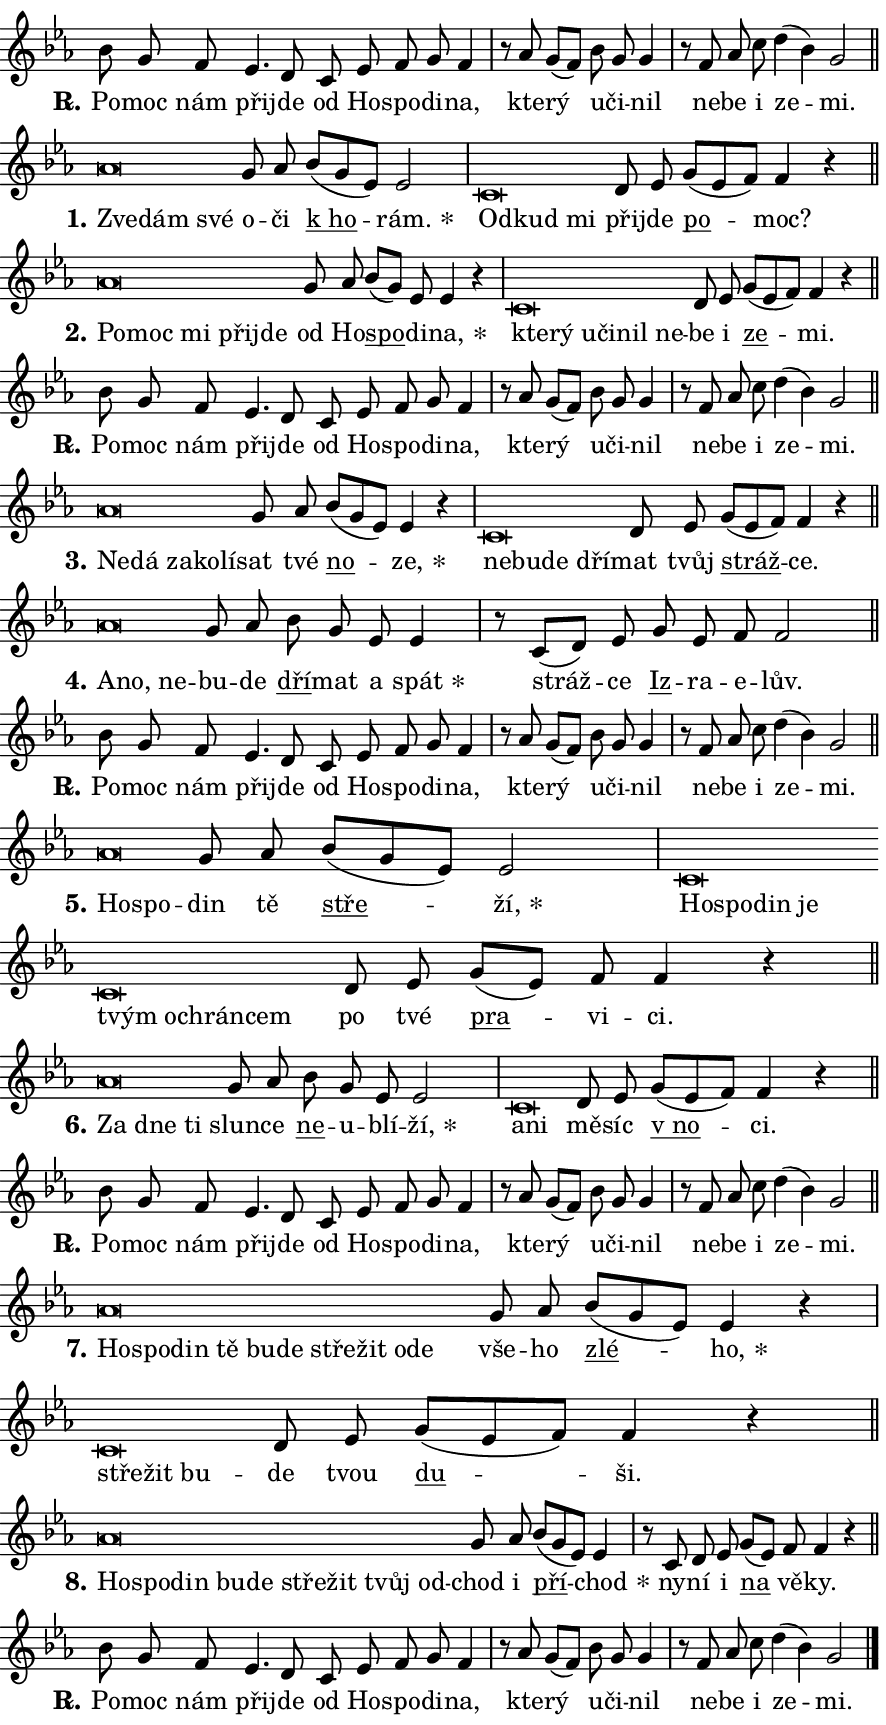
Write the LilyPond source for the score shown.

\version "2.24.0"
\header { tagline = "" }
\paper {
  indent = 0\cm
  top-margin = 0\cm
  right-margin = 0.13\cm % to fit lyric hyphens
  bottom-margin = 0\cm
  left-margin = 0\cm
  paper-width = 15\cm
  page-breaking = #ly:one-page-breaking
  system-system-spacing.basic-distance = #11
  score-system-spacing.basic-distance = #11
  ragged-last = ##f
}


%% Author: Thomas Morley
%% https://lists.gnu.org/archive/html/lilypond-user/2020-05/msg00002.html
#(define (line-position grob)
"Returns position of @var[grob} in current system:
   @code{'start}, if at first time-step
   @code{'end}, if at last time-step
   @code{'middle} otherwise
"
  (let* ((col (ly:item-get-column grob))
         (ln (ly:grob-object col 'left-neighbor))
         (rn (ly:grob-object col 'right-neighbor))
         (col-to-check-left (if (ly:grob? ln) ln col))
         (col-to-check-right (if (ly:grob? rn) rn col))
         (break-dir-left
           (and
             (ly:grob-property col-to-check-left 'non-musical #f)
             (ly:item-break-dir col-to-check-left)))
         (break-dir-right
           (and
             (ly:grob-property col-to-check-right 'non-musical #f)
             (ly:item-break-dir col-to-check-right))))
        (cond ((eqv? 1 break-dir-left) 'start)
              ((eqv? -1 break-dir-right) 'end)
              (else 'middle))))

#(define (tranparent-at-line-position vctor)
  (lambda (grob)
  "Relying on @code{line-position} select the relevant enry from @var{vctor}.
Used to determine transparency,"
    (case (line-position grob)
      ((end) (not (vector-ref vctor 0)))
      ((middle) (not (vector-ref vctor 1)))
      ((start) (not (vector-ref vctor 2))))))

noteHeadBreakVisibility =
#(define-music-function (break-visibility)(vector?)
"Makes @code{NoteHead}s transparent relying on @var{break-visibility}"
#{
  \override NoteHead.transparent =
    #(tranparent-at-line-position break-visibility)
#})

#(define delete-ledgers-for-transparent-note-heads
  (lambda (grob)
    "Reads whether a @code{NoteHead} is transparent.
If so this @code{NoteHead} is removed from @code{'note-heads} from
@var{grob}, which is supposed to be @code{LedgerLineSpanner}.
As a result ledgers are not printed for this @code{NoteHead}"
    (let* ((nhds-array (ly:grob-object grob 'note-heads))
           (nhds-list
             (if (ly:grob-array? nhds-array)
                 (ly:grob-array->list nhds-array)
                 '()))
           ;; Relies on the transparent-property being done before
           ;; Staff.LedgerLineSpanner.after-line-breaking is executed.
           ;; This is fragile ...
           (to-keep
             (remove
               (lambda (nhd)
                 (ly:grob-property nhd 'transparent #f))
               nhds-list)))
      ;; TODO find a better method to iterate over grob-arrays, similiar
      ;; to filter/remove etc for lists
      ;; For now rebuilt from scratch
      (set! (ly:grob-object grob 'note-heads)  '())
      (for-each
        (lambda (nhd)
          (ly:pointer-group-interface::add-grob grob 'note-heads nhd))
        to-keep))))

squashNotes = {
  \override NoteHead.X-extent = #'(-0.2 . 0.2)
  \override NoteHead.Y-extent = #'(-0.75 . 0)
  \override NoteHead.stencil =
    #(lambda (grob)
       (let ((pos (ly:grob-property grob 'staff-position)))
         (begin
           (if (< pos -7) (display "ERROR: Lower brevis then expected\n") (display ""))
           (if (<= pos -6) ly:text-interface::print ly:note-head::print))))
}
unSquashNotes = {
  \revert NoteHead.X-extent
  \revert NoteHead.Y-extent
  \revert NoteHead.stencil
}

hideNotes = \noteHeadBreakVisibility #begin-of-line-visible
unHideNotes = \noteHeadBreakVisibility #all-visible

% work-around for resetting accidentals
% https://lilypond.org/doc/v2.23/Documentation/notation/displaying-rhythms#unmetered-music
cadenzaMeasure = {
  \cadenzaOff
  \partial 1024 s1024
  \cadenzaOn
}

#(define-markup-command (accent layout props text) (markup?)
  "Underline accented syllable"
  (interpret-markup layout props
    #{\markup \override #'(offset . 4.3) \underline { #text }#}))

responsum = \markup \concat {
  "R" \hspace #-1.05 \path #0.1 #'((moveto 0 0.07) (lineto 0.9 0.8)) \hspace #0.05 "."
}

spaceSize = #0.6828661417322834 % exact space size for TeX Gyre Schola

\layout {
  \context {
    \Staff
    \remove "Time_signature_engraver"
    \override LedgerLineSpanner.after-line-breaking = #delete-ledgers-for-transparent-note-heads
  }
  \context {
    \Lyrics {
      \override LyricSpace.minimum-distance = \spaceSize
      \override LyricText.font-name = #"TeX Gyre Schola"
      \override LyricText.font-size = 1
      \override StanzaNumber.font-name = #"TeX Gyre Schola Bold"
      \override StanzaNumber.font-size = 1
    }
  }
  \context {
    \Score 
    \override NoteHead.text =
      #(lambda (grob) 
        (let ((pos (ly:grob-property grob 'staff-position)))
          #{\markup {
            \combine
              \halign #-0.55 \raise #(if (= pos -6) 0 0.5) \override #'(thickness . 2) \draw-line #'(3.2 . 0)
              \musicglyph "noteheads.sM1"
          }#}))
  }
}

% magnetic-lyrics.ily
%
%   written by
%     Jean Abou Samra <jean@abou-samra.fr>
%     Werner Lemberg <wl@gnu.org>
%
%   adapted by
%     Jiri Hon <jiri.hon@gmail.com>
%
% Version 2022-Apr-15

% https://www.mail-archive.com/lilypond-user@gnu.org/msg149350.html

#(define (Left_hyphen_pointer_engraver context)
   "Collect syllable-hyphen-syllable occurrences in lyrics and store
them in properties.  This engraver only looks to the left.  For
example, if the lyrics input is @code{foo -- bar}, it does the
following.

@itemize @bullet
@item
Set the @code{text} property of the @code{LyricHyphen} grob between
@q{foo} and @q{bar} to @code{foo}.

@item
Set the @code{left-hyphen} property of the @code{LyricText} grob with
text @q{foo} to the @code{LyricHyphen} grob between @q{foo} and
@q{bar}.
@end itemize

Use this auxiliary engraver in combination with the
@code{lyric-@/text::@/apply-@/magnetic-@/offset!} hook."
   (let ((hyphen #f)
         (text #f))
     (make-engraver
      (acknowledgers
       ((lyric-syllable-interface engraver grob source-engraver)
        (set! text grob)))
      (end-acknowledgers
       ((lyric-hyphen-interface engraver grob source-engraver)
        ;(when (not (grob::has-interface grob 'lyric-space-interface))
          (set! hyphen grob)));)
      ((stop-translation-timestep engraver)
       (when (and text hyphen)
         (ly:grob-set-object! text 'left-hyphen hyphen))
       (set! text #f)
       (set! hyphen #f)))))

#(define (lyric-text::apply-magnetic-offset! grob)
   "If the space between two syllables is less than the value in
property @code{LyricText@/.details@/.squash-threshold}, move the right
syllable to the left so that it gets concatenated with the left
syllable.

Use this function as a hook for
@code{LyricText@/.after-@/line-@/breaking} if the
@code{Left_@/hyphen_@/pointer_@/engraver} is active."
   (let ((hyphen (ly:grob-object grob 'left-hyphen #f)))
     (when hyphen
       (let ((left-text (ly:spanner-bound hyphen LEFT)))
         (when (grob::has-interface left-text 'lyric-syllable-interface)
           (let* ((common (ly:grob-common-refpoint grob left-text X))
                  (this-x-ext (ly:grob-extent grob common X))
                  (left-x-ext
                   (begin
                     ;; Trigger magnetism for left-text.
                     (ly:grob-property left-text 'after-line-breaking)
                     (ly:grob-extent left-text common X)))
                  ;; `delta` is the gap width between two syllables.
                  (delta (- (interval-start this-x-ext)
                            (interval-end left-x-ext)))
                  (details (ly:grob-property grob 'details))
                  (threshold (assoc-get 'squash-threshold details 0.2)))
             (when (< delta threshold)
               (let* (;; We have to manipulate the input text so that
                      ;; ligatures crossing syllable boundaries are not
                      ;; disabled.  For languages based on the Latin
                      ;; script this is essentially a beautification.
                      ;; However, for non-Western scripts it can be a
                      ;; necessity.
                      (lt (ly:grob-property left-text 'text))
                      (rt (ly:grob-property grob 'text))
                      (is-space (grob::has-interface hyphen 'lyric-space-interface))
                      (space (if is-space " " ""))
                      (extra-delta (if is-space spaceSize 0))
                      ;; Append new syllable.
                      (ltrt-space (if (and (string? lt) (string? rt))
                                (string-append lt space rt)
                                (make-concat-markup (list lt space rt))))
                      ;; Right-align `ltrt` to the right side.
                      (ltrt-space-markup (grob-interpret-markup
                               grob
                               (make-translate-markup
                                (cons (interval-length this-x-ext) 0)
                                (make-right-align-markup ltrt-space)))))
                 (begin
                   ;; Don't print `left-text`.
                   (ly:grob-set-property! left-text 'stencil #f)
                   ;; Set text and stencil (which holds all collected
                   ;; syllables so far) and shift it to the left.
                   (ly:grob-set-property! grob 'text ltrt-space)
                   (ly:grob-set-property! grob 'stencil ltrt-space-markup)
                   (ly:grob-translate-axis! grob (- (- delta extra-delta)) X))))))))))


#(define (lyric-hyphen::displace-bounds-first grob)
   ;; Make very sure this callback isn't triggered too early.
   (let ((left (ly:spanner-bound grob LEFT))
         (right (ly:spanner-bound grob RIGHT)))
     (ly:grob-property left 'after-line-breaking)
     (ly:grob-property right 'after-line-breaking)
     (ly:lyric-hyphen::print grob)))

squashThreshold = #0.4

\layout {
  \context {
    \Lyrics
    \consists #Left_hyphen_pointer_engraver
    \override LyricText.after-line-breaking =
      #lyric-text::apply-magnetic-offset!
    \override LyricHyphen.stencil = #lyric-hyphen::displace-bounds-first
    \override LyricText.details.squash-threshold = \squashThreshold
    \override LyricHyphen.minimum-distance = 0
    \override LyricHyphen.minimum-length = \squashThreshold
  }
}

squashText = \override LyricText.details.squash-threshold = 9999
unSquashText = \override LyricText.details.squash-threshold = \squashThreshold

leftText = \override LyricText.self-alignment-X = #LEFT
unLeftText = \revert LyricText.self-alignment-X

starOffset = #(lambda (grob) 
                (let ((x_offset (ly:self-alignment-interface::aligned-on-x-parent grob)))
                  (if (= x_offset 0) 0 (+ x_offset 1.2))))

star = #(define-music-function (syllable)(string?)
"Append star separator at the end of a syllable"
#{
  \once \override LyricText.X-offset = #starOffset
  \lyricmode { \markup {
    #syllable
    \override #'((font-name . "TeX Gyre Schola Bold")) \hspace #0.2 \lower #0.65 \larger "*"
  } }
#})

starAccent = #(define-music-function (syllable)(string?)
"Append star separator at the end of a syllable and make accent"
#{
  \once \override LyricText.X-offset = #starOffset
  \lyricmode { \markup {
    \accent #syllable
    \override #'((font-name . "TeX Gyre Schola Bold")) \hspace #0.2 \lower #0.65 \larger "*"
  } }
#})

breath = #(define-music-function (syllable)(string?)
"Append breathing indicator at the end of a syllable"
#{
  \lyricmode { \markup { #syllable "+" } }
#})

optionalBreath = #(define-music-function (syllable)(string?)
"Append optional breathing indicator at the end of a syllable"
#{
  \lyricmode { \markup { #syllable "(+)" } }
#})


\score {
    <<
        \new Voice = "melody" { \cadenzaOn \key es \major \relative { bes'8 g f es4. d8 \bar "" c es f g f4 \cadenzaMeasure \bar "|" r8 as g[( f)] \bar "" bes8 g g4 \cadenzaMeasure \bar "|" r8 f as c \bar "" d4( bes) g2 \cadenzaMeasure \bar "||" \break } }
        \new Lyrics \lyricsto "melody" { \lyricmode { \set stanza = \responsum
Po -- moc nám při -- jde od Ho -- spo -- di -- na, kte -- rý u -- či -- nil ne -- be i ze -- mi. } }
    >>
    \layout {}
}

\score {
    <<
        \new Voice = "melody" { \cadenzaOn \key es \major \relative { \squashNotes as'\breve*1/16 \hideNotes \breve*1/16 \breve*1/16 \bar "" \unHideNotes \unSquashNotes g8 as \bar "" bes[( g es)] es2 \cadenzaMeasure \bar "|" \squashNotes c\breve*1/16 \hideNotes \breve*1/16 \breve*1/16 \bar "" \unHideNotes \unSquashNotes d8 es \bar "" g[( es f)] f4 r \cadenzaMeasure \bar "||" \break } }
        \new Lyrics \lyricsto "melody" { \lyricmode { \set stanza = "1."
\leftText Zve -- \squashText dám své \unLeftText \unSquashText o -- či \markup \accent "k ho" -- \star rám. \leftText Od -- \squashText kud mi \unLeftText \unSquashText při -- jde \markup \accent po -- moc? } }
    >>
    \layout {}
}

\score {
    <<
        \new Voice = "melody" { \cadenzaOn \key es \major \relative { \squashNotes as'\breve*1/16 \hideNotes \breve*1/16 \bar "" \breve*1/16 \bar "" \breve*1/16 \breve*1/16 \bar "" \unHideNotes \unSquashNotes g8 as \bar "" bes[( g)] es es4 r \cadenzaMeasure \bar "|" \squashNotes c\breve*1/16 \hideNotes \breve*1/16 \bar "" \breve*1/16 \bar "" \breve*1/16 \bar "" \breve*1/16 \breve*1/16 \bar "" \unHideNotes \unSquashNotes d8 es \bar "" g[( es f)] f4 r \cadenzaMeasure \bar "||" \break } }
        \new Lyrics \lyricsto "melody" { \lyricmode { \set stanza = "2."
\leftText Po -- \squashText moc mi při -- jde \unLeftText \unSquashText od Ho -- \markup \accent spo -- di -- \star na, \leftText kte -- \squashText rý u -- či -- nil ne -- \unLeftText \unSquashText be i \markup \accent ze -- mi. } }
    >>
    \layout {}
}

\score {
    <<
        \new Voice = "melody" { \cadenzaOn \key es \major \relative { bes'8 g f es4. d8 \bar "" c es f g f4 \cadenzaMeasure \bar "|" r8 as g[( f)] \bar "" bes8 g g4 \cadenzaMeasure \bar "|" r8 f as c \bar "" d4( bes) g2 \cadenzaMeasure \bar "||" \break } }
        \new Lyrics \lyricsto "melody" { \lyricmode { \set stanza = \responsum
Po -- moc nám při -- jde od Ho -- spo -- di -- na, kte -- rý u -- či -- nil ne -- be i ze -- mi. } }
    >>
    \layout {}
}

\score {
    <<
        \new Voice = "melody" { \cadenzaOn \key es \major \relative { \squashNotes as'\breve*1/16 \hideNotes \breve*1/16 \bar "" \breve*1/16 \bar "" \breve*1/16 \breve*1/16 \bar "" \unHideNotes \unSquashNotes g8 as \bar "" bes[( g es)] es4 r \cadenzaMeasure \bar "|" \squashNotes c\breve*1/16 \hideNotes \breve*1/16 \bar "" \breve*1/16 \breve*1/16 \bar "" \unHideNotes \unSquashNotes d8 es \bar "" g[( es f)] f4 r \cadenzaMeasure \bar "||" \break } }
        \new Lyrics \lyricsto "melody" { \lyricmode { \set stanza = "3."
\leftText Ne -- \squashText dá za -- ko -- lí -- \unLeftText \unSquashText sat tvé \markup \accent no -- \star ze, \leftText ne -- \squashText bu -- de dří -- \unLeftText \unSquashText mat tvůj \markup \accent stráž -- ce. } }
    >>
    \layout {}
}

\score {
    <<
        \new Voice = "melody" { \cadenzaOn \key es \major \relative { \squashNotes as'\breve*1/16 \hideNotes \breve*1/16 \breve*1/16 \bar "" \unHideNotes \unSquashNotes g8 as \bar "" bes g es es4 \cadenzaMeasure \bar "|" r8 c8[( d8)] es \bar "" g es f f2 \cadenzaMeasure \bar "||" \break } }
        \new Lyrics \lyricsto "melody" { \lyricmode { \set stanza = "4."
\leftText A -- \squashText no, ne -- \unLeftText \unSquashText bu -- de \markup \accent dří -- mat a \star spát stráž -- ce \markup \accent Iz -- ra -- e -- lův. } }
    >>
    \layout {}
}

\score {
    <<
        \new Voice = "melody" { \cadenzaOn \key es \major \relative { bes'8 g f es4. d8 \bar "" c es f g f4 \cadenzaMeasure \bar "|" r8 as g[( f)] \bar "" bes8 g g4 \cadenzaMeasure \bar "|" r8 f as c \bar "" d4( bes) g2 \cadenzaMeasure \bar "||" \break } }
        \new Lyrics \lyricsto "melody" { \lyricmode { \set stanza = \responsum
Po -- moc nám při -- jde od Ho -- spo -- di -- na, kte -- rý u -- či -- nil ne -- be i ze -- mi. } }
    >>
    \layout {}
}

\score {
    <<
        \new Voice = "melody" { \cadenzaOn \key es \major \relative { \squashNotes as'\breve*1/16 \hideNotes \breve*1/16 \bar "" \unHideNotes \unSquashNotes g8 as \bar "" bes[( g es)] es2 \cadenzaMeasure \bar "|" \squashNotes c\breve*1/16 \hideNotes \breve*1/16 \bar "" \breve*1/16 \bar "" \breve*1/16 \bar "" \breve*1/16 \bar "" \breve*1/16 \bar "" \breve*1/16 \breve*1/16 \bar "" \unHideNotes \unSquashNotes d8 es \bar "" g[( es)] f f4 r \cadenzaMeasure \bar "||" \break } }
        \new Lyrics \lyricsto "melody" { \lyricmode { \set stanza = "5."
\leftText Ho -- \squashText spo -- \unLeftText \unSquashText din tě \markup \accent stře -- \star ží, \leftText Ho -- \squashText spo -- din je tvým o -- chrán -- cem \unLeftText \unSquashText po tvé \markup \accent pra -- vi -- ci. } }
    >>
    \layout {}
}

\score {
    <<
        \new Voice = "melody" { \cadenzaOn \key es \major \relative { \squashNotes as'\breve*1/16 \hideNotes \breve*1/16 \breve*1/16 \bar "" \unHideNotes \unSquashNotes g8 as \bar "" bes g es es2 \cadenzaMeasure \bar "|" \squashNotes c\breve*1/16 \hideNotes \breve*1/16 \bar "" \unHideNotes \unSquashNotes d8 es \bar "" g[( es f)] f4 r \cadenzaMeasure \bar "||" \break } }
        \new Lyrics \lyricsto "melody" { \lyricmode { \set stanza = "6."
\leftText Za \squashText dne ti \unLeftText \unSquashText slun -- ce \markup \accent ne -- u -- blí -- \star ží, \leftText a -- \squashText ni \unLeftText \unSquashText mě -- síc \markup \accent "v no" -- ci. } }
    >>
    \layout {}
}

\score {
    <<
        \new Voice = "melody" { \cadenzaOn \key es \major \relative { bes'8 g f es4. d8 \bar "" c es f g f4 \cadenzaMeasure \bar "|" r8 as g[( f)] \bar "" bes8 g g4 \cadenzaMeasure \bar "|" r8 f as c \bar "" d4( bes) g2 \cadenzaMeasure \bar "||" \break } }
        \new Lyrics \lyricsto "melody" { \lyricmode { \set stanza = \responsum
Po -- moc nám při -- jde od Ho -- spo -- di -- na, kte -- rý u -- či -- nil ne -- be i ze -- mi. } }
    >>
    \layout {}
}

\score {
    <<
        \new Voice = "melody" { \cadenzaOn \key es \major \relative { \squashNotes as'\breve*1/16 \hideNotes \breve*1/16 \bar "" \breve*1/16 \bar "" \breve*1/16 \bar "" \breve*1/16 \bar "" \breve*1/16 \bar "" \breve*1/16 \bar "" \breve*1/16 \bar "" \breve*1/16 \breve*1/16 \bar "" \unHideNotes \unSquashNotes g8 as \bar "" bes[( g es)] es4 r \cadenzaMeasure \bar "|" \squashNotes c\breve*1/16 \hideNotes \breve*1/16 \breve*1/16 \bar "" \unHideNotes \unSquashNotes d8 es \bar "" g[( es f)] f4 r \cadenzaMeasure \bar "||" \break } }
        \new Lyrics \lyricsto "melody" { \lyricmode { \set stanza = "7."
\leftText Ho -- \squashText spo -- din tě bu -- de stře -- žit o -- de \unLeftText \unSquashText vše -- ho \markup \accent zlé -- \star ho, \leftText stře -- \squashText žit bu -- \unLeftText \unSquashText de tvou \markup \accent du -- ši. } }
    >>
    \layout {}
}

\score {
    <<
        \new Voice = "melody" { \cadenzaOn \key es \major \relative { \squashNotes as'\breve*1/16 \hideNotes \breve*1/16 \bar "" \breve*1/16 \bar "" \breve*1/16 \bar "" \breve*1/16 \bar "" \breve*1/16 \bar "" \breve*1/16 \bar "" \breve*1/16 \breve*1/16 \bar "" \unHideNotes \unSquashNotes g8 as \bar "" bes[( g es)] es4 \cadenzaMeasure \bar "|" r8 c d8 es \bar "" g[( es)] f f4 r \cadenzaMeasure \bar "||" \break } }
        \new Lyrics \lyricsto "melody" { \lyricmode { \set stanza = "8."
\leftText Ho -- \squashText spo -- din bu -- de stře -- žit tvůj od -- \unLeftText \unSquashText chod i \markup \accent pří -- \star chod ny -- ní i \markup \accent na vě -- ky. } }
    >>
    \layout {}
}

\score {
    <<
        \new Voice = "melody" { \cadenzaOn \key es \major \relative { bes'8 g f es4. d8 \bar "" c es f g f4 \cadenzaMeasure \bar "|" r8 as g[( f)] \bar "" bes8 g g4 \cadenzaMeasure \bar "|" r8 f as c \bar "" d4( bes) g2 \cadenzaMeasure \bar "||" \break } \bar "|." }
        \new Lyrics \lyricsto "melody" { \lyricmode { \set stanza = \responsum
Po -- moc nám při -- jde od Ho -- spo -- di -- na, kte -- rý u -- či -- nil ne -- be i ze -- mi. } }
    >>
    \layout {}
}
